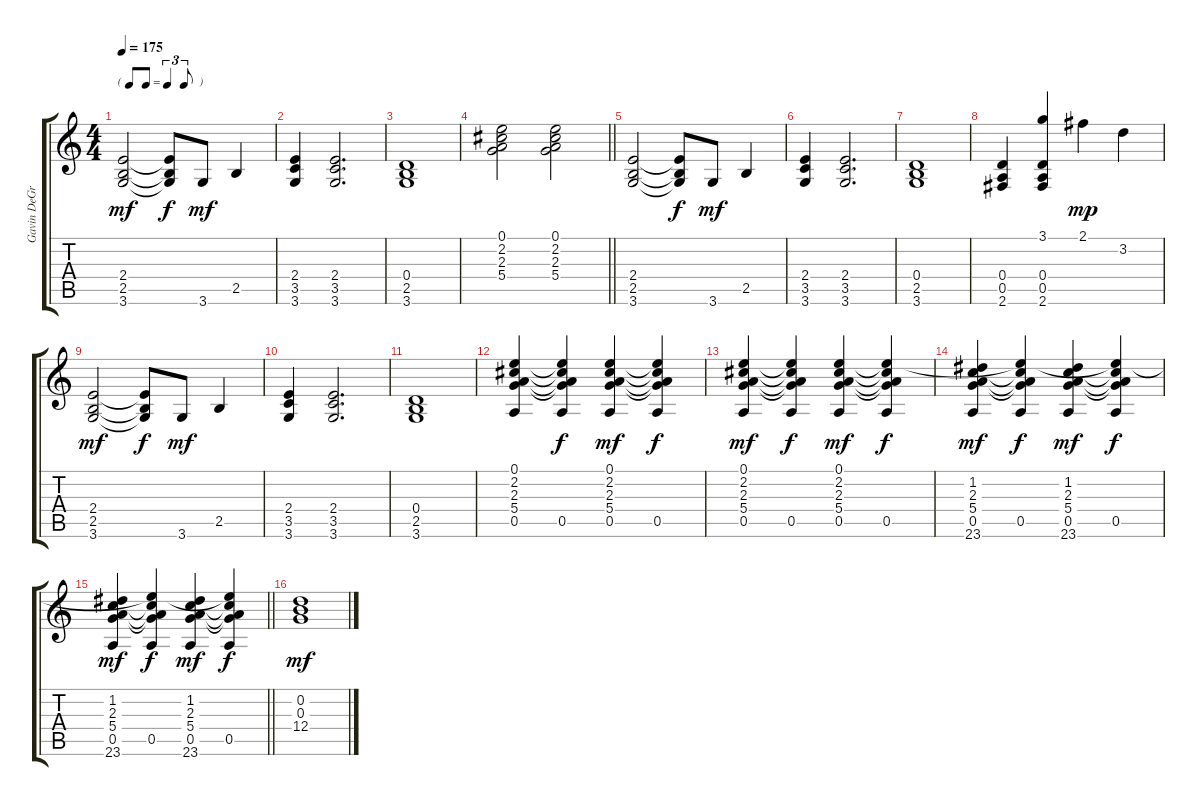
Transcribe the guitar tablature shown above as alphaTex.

\track ("Gavin DeGraw" "Gavin DeGr") {instrument acousticguitarsteel}
\staff {score tabs}
\tuning (E4 B3 G3 D3 A2 E2) {hide}
\ts (4 4)
\tf triplet8th
\tempo 175
\clef g2
\ks c
(2.4 2.5 3.6).2{dy mf} (2.4{t} 2.5{t} 3.6{t}).8{dy f} 3.6.8{dy mf} 2.5.4 |
(2.4 3.5 3.6).4 (2.4 3.5 3.6).2{d} |
(0.4 2.5 3.6).1 |
\barLineRight lightlight
(0.1 2.2 2.3 5.4).2 (0.1 2.2 2.3 5.4).2 |
(2.4 2.5 3.6).2{volume 7} (2.4{t} 2.5{t} 3.6{t}).8{dy f} 3.6.8{dy mf} 2.5.4 |
(2.4 3.5 3.6).4 (2.4 3.5 3.6).2{d} |
(0.4 2.5 3.6).1 |
(0.4 0.5 2.6).4 (3.1 0.4 0.5 2.6).4 2.1.4{dy mp} 3.2.4 |
(2.4 2.5 3.6).2{dy mf} (2.4{t} 2.5{t} 3.6{t}).8{dy f} 3.6.8{dy mf} 2.5.4 |
(2.4 3.5 3.6).4 (2.4 3.5 3.6).2{d} |
(0.4 2.5 3.6).1 |
(0.1 2.2 2.3 5.4 0.5).4 (0.1{t} 2.2{t} 2.3{t} 5.4{t} 0.5).4{dy f} (0.1 2.2 2.3 5.4 0.5).4{dy mf} (0.1{t} 2.2{t} 2.3{t} 5.4{t} 0.5).4{dy f} |
(0.1 2.2 2.3 5.4 0.5).4{dy mf} (0.1{t} 2.2{t} 2.3{t} 5.4{t} 0.5).4{dy f} (0.1 2.2 2.3 5.4 0.5).4{dy mf} (0.1{t} 2.2{t} 2.3{t} 5.4{t} 0.5).4{dy f} |
(1.2 2.3 5.4 0.5 23.6).4{dy mf} (0.1{t} 1.2{t} 2.3{t} 5.4{t} 0.5).4{dy f} (1.2 2.3 5.4 0.5 23.6).4{dy mf} (0.1{t} 1.2{t} 2.3{t} 5.4{t} 0.5).4{dy f} |
\barLineRight lightlight
(1.2 2.3 5.4 0.5 23.6).4{dy mf} (0.1{t} 1.2{t} 2.3{t} 5.4{t} 0.5).4{dy f} (1.2 2.3 5.4 0.5 23.6).4{dy mf} (0.1{t} 1.2{t} 2.3{t} 5.4{t} 0.5).4{dy f} |
(0.2 0.3 12.4).1{dy mf volume 11}
